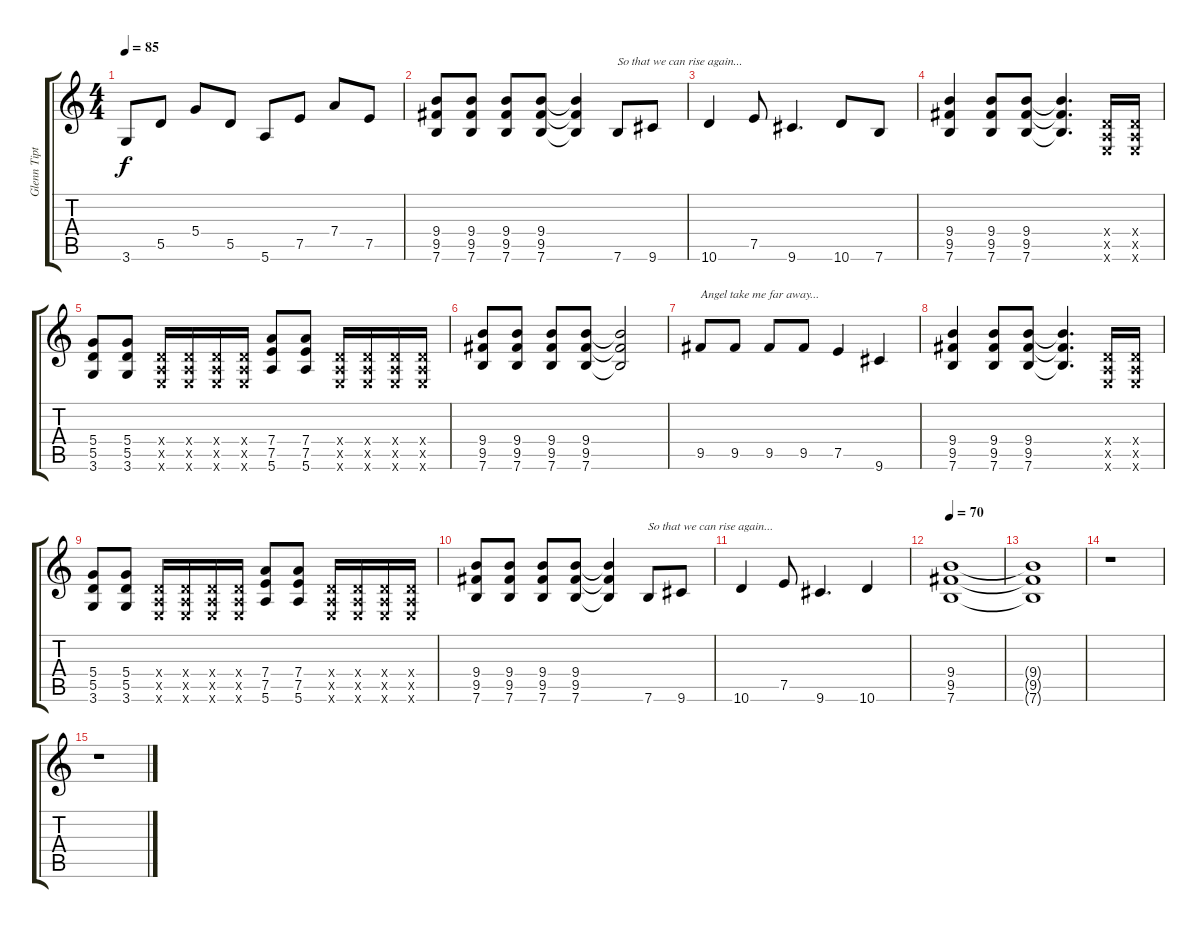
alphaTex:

\track ("Glenn Tipton" "Glenn Tipt") {instrument acousticguitarnylon}
\staff {score tabs}
\tuning (E4 B3 G3 D3 A2 E2) {hide}
\ts (4 4)
\tempo 85
\clef g2
\ks c
3.6.8{dy f instrument distortionguitar} 5.5.8 5.4.8 5.5.8 5.6.8 7.5.8 7.4.8 7.5.8 |
(9.4 9.5 7.6).8{instrument distortionguitar} (9.4 9.5 7.6).8 (9.4 9.5 7.6).8 (9.4 9.5 7.6).8 (9.4{t} 9.5{t} 7.6{t}).4 7.6.8{txt "So that we can rise again..."} 9.6.8 |
10.6.4{instrument distortionguitar} 7.5.8 9.6.4{d} 10.6.8 7.6.8 |
(9.4 9.5 7.6).4{instrument distortionguitar} (9.4 9.5 7.6).8 (9.4 9.5 7.6).8 (9.4{t} 9.5{t} 7.6{t}).4{d} (0.4{x} 0.5{x} 0.6{x}).16 (0.4{x} 0.5{x} 0.6{x}).16 |
(5.4 5.5 3.6).8{instrument distortionguitar} (5.4 5.5 3.6).8 (0.4{x} 0.5{x} 0.6{x}).16 (0.4{x} 0.5{x} 0.6{x}).16 (0.4{x} 0.5{x} 0.6{x}).16 (0.4{x} 0.5{x} 0.6{x}).16 (7.4 7.5 5.6).8 (7.4 7.5 5.6).8 (0.4{x} 0.5{x} 0.6{x}).16 (0.4{x} 0.5{x} 0.6{x}).16 (0.4{x} 0.5{x} 0.6{x}).16 (0.4{x} 0.5{x} 0.6{x}).16 |
(9.4 9.5 7.6).8{instrument distortionguitar} (9.4 9.5 7.6).8 (9.4 9.5 7.6).8 (9.4 9.5 7.6).8 (9.4{t} 9.5{t} 7.6{t}).2 |
9.5.8{txt "Angel take me far away..." instrument distortionguitar} 9.5.8 9.5.8 9.5.8 7.5.4 9.6.4 |
(9.4 9.5 7.6).4{instrument distortionguitar} (9.4 9.5 7.6).8 (9.4 9.5 7.6).8 (9.4{t} 9.5{t} 7.6{t}).4{d} (0.4{x} 0.5{x} 0.6{x}).16 (0.4{x} 0.5{x} 0.6{x}).16 |
(5.4 5.5 3.6).8{instrument distortionguitar} (5.4 5.5 3.6).8 (0.4{x} 0.5{x} 0.6{x}).16 (0.4{x} 0.5{x} 0.6{x}).16 (0.4{x} 0.5{x} 0.6{x}).16 (0.4{x} 0.5{x} 0.6{x}).16 (7.4 7.5 5.6).8 (7.4 7.5 5.6).8 (0.4{x} 0.5{x} 0.6{x}).16 (0.4{x} 0.5{x} 0.6{x}).16 (0.4{x} 0.5{x} 0.6{x}).16 (0.4{x} 0.5{x} 0.6{x}).16 |
(9.4 9.5 7.6).8{instrument distortionguitar} (9.4 9.5 7.6).8 (9.4 9.5 7.6).8 (9.4 9.5 7.6).8 (9.4{t} 9.5{t} 7.6{t}).4 7.6.8{txt "So that we can rise again..."} 9.6.8 |
10.6.4{instrument distortionguitar} 7.5.8 9.6.4{d} 10.6.4 |
\tempo 70
(9.4 9.5 7.6).1{volume 0 instrument distortionguitar} |
(9.4{t} 9.5{t} 7.6{t}).1 |
r.1 |
r.1
